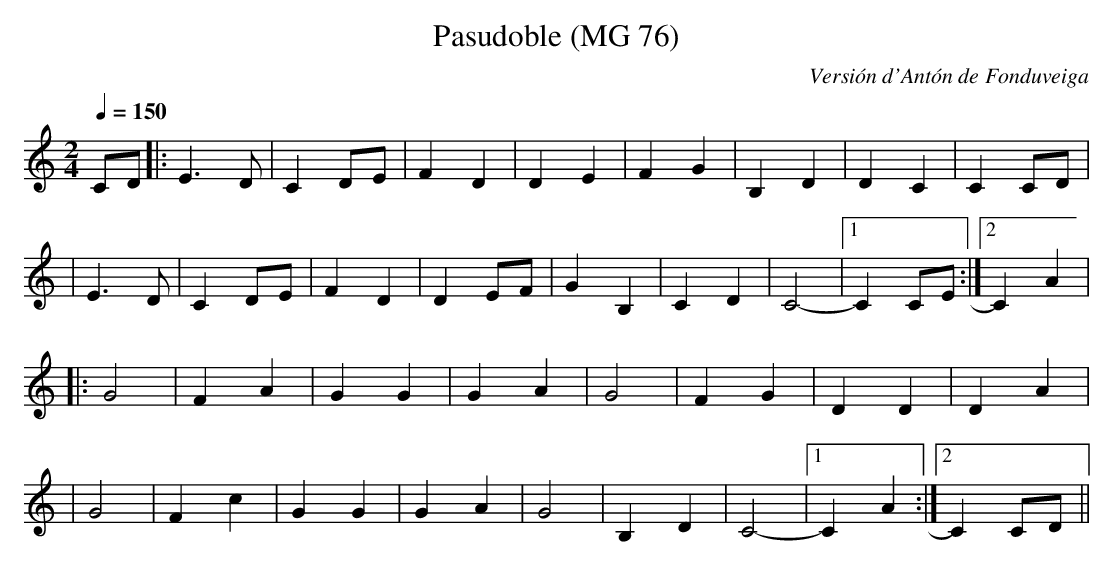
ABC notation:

X:1
T:Pasudoble (MG 76)
C:Versión d'Antón de Fonduveiga
M:2/4
L:1/8
Q:1/4=150
E:Comp.
K:C
CD|: E3 D|C2 DE|F2 D2|D2 E2|F2 G2|B,2 D2|D2 C2|C2 CD|
|E3 D|C2 DE|F2 D2|D2 EF|G2 B,2|C2 D2|C4-|[1 C2 CE :|[2 C2 A2|
|: G4|F2 A2|G2 G2|G2 A2|G4|F2 G2|D2 D2|D2 A2|
|G4|F2 c2|G2 G2|G2 A2|G4|B,2 D2|C4-|[1 C2 A2 :|[2 C2 CD||
